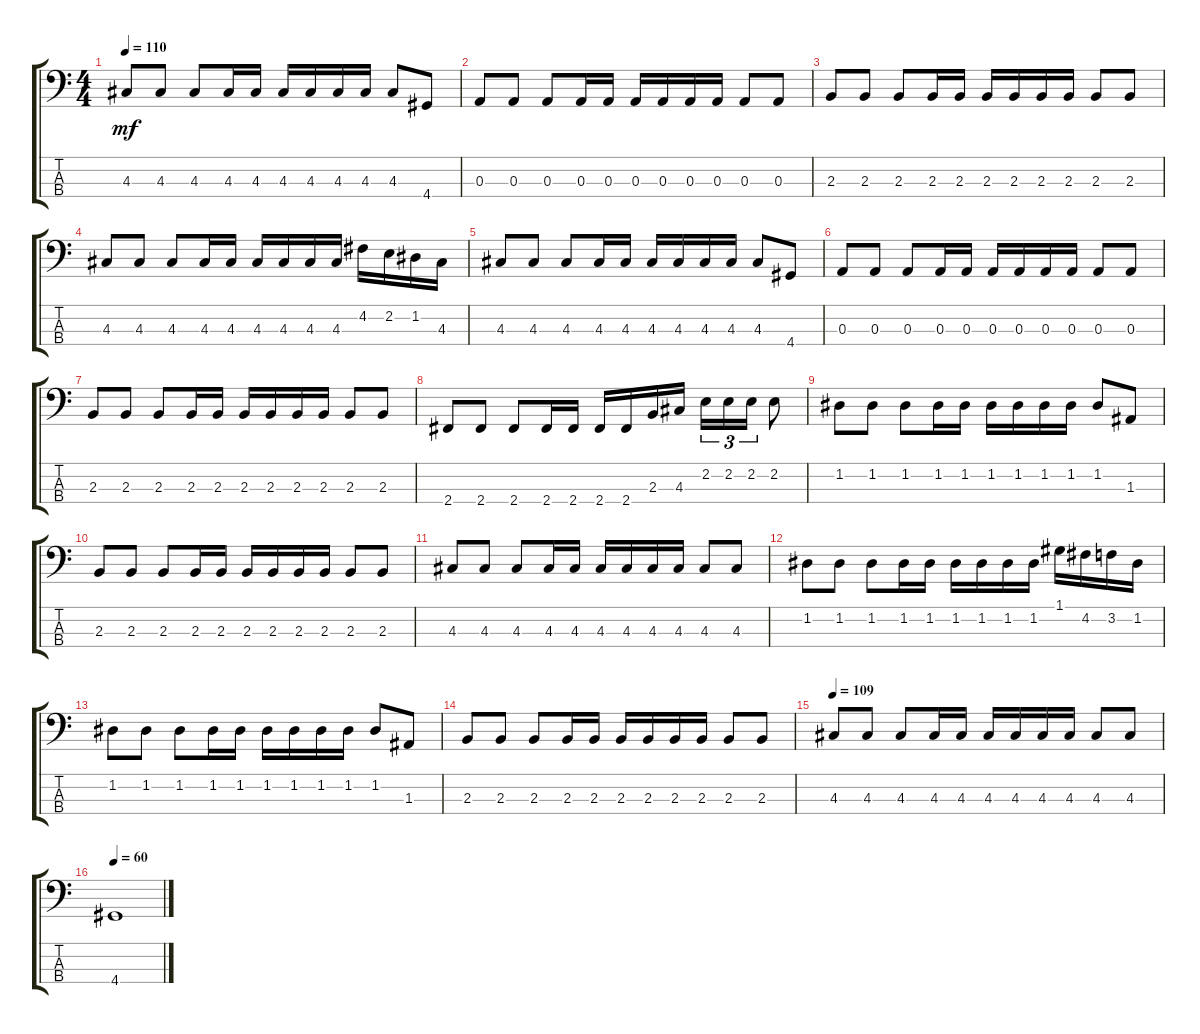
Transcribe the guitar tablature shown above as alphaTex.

\track "" {instrument electricbassfinger}
\staff {score tabs}
\tuning (G2 D2 A1 E1) {hide}
\ts (4 4)
\tempo 110
\clef f4
\ks c
4.3.8{dy mf} 4.3.8 4.3.8 4.3.16 4.3.16 4.3.16 4.3.16 4.3.16 4.3.16 4.3.8 4.4.8 |
0.3.8 0.3.8 0.3.8 0.3.16 0.3.16 0.3.16 0.3.16 0.3.16 0.3.16 0.3.8 0.3.8 |
2.3.8 2.3.8 2.3.8 2.3.16 2.3.16 2.3.16 2.3.16 2.3.16 2.3.16 2.3.8 2.3.8 |
4.3.8 4.3.8 4.3.8 4.3.16 4.3.16 4.3.16 4.3.16 4.3.16 4.3.16 4.2.16 2.2.16 1.2.16 4.3.16 |
4.3.8 4.3.8 4.3.8 4.3.16 4.3.16 4.3.16 4.3.16 4.3.16 4.3.16 4.3.8 4.4.8 |
0.3.8 0.3.8 0.3.8 0.3.16 0.3.16 0.3.16 0.3.16 0.3.16 0.3.16 0.3.8 0.3.8 |
2.3.8 2.3.8 2.3.8 2.3.16 2.3.16 2.3.16 2.3.16 2.3.16 2.3.16 2.3.8 2.3.8 |
2.4.8 2.4.8 2.4.8 2.4.16 2.4.16 2.4.16 2.4.16 2.3.16 4.3.16 2.2.16{tu (3 2)} 2.2.16{tu (3 2)} 2.2.16{tu (3 2)} 2.2.8 |
1.2.8 1.2.8 1.2.8 1.2.16 1.2.16 1.2.16 1.2.16 1.2.16 1.2.16 1.2.8 1.3.8 |
2.3.8 2.3.8 2.3.8 2.3.16 2.3.16 2.3.16 2.3.16 2.3.16 2.3.16 2.3.8 2.3.8 |
4.3.8 4.3.8 4.3.8 4.3.16 4.3.16 4.3.16 4.3.16 4.3.16 4.3.16 4.3.8 4.3.8 |
1.2.8 1.2.8 1.2.8 1.2.16 1.2.16 1.2.16 1.2.16 1.2.16 1.2.16 1.1.16 4.2.16 3.2.16 1.2.16 |
1.2.8 1.2.8 1.2.8 1.2.16 1.2.16 1.2.16 1.2.16 1.2.16 1.2.16 1.2.8 1.3.8 |
2.3.8 2.3.8 2.3.8 2.3.16 2.3.16 2.3.16 2.3.16 2.3.16 2.3.16 2.3.8 2.3.8 |
\tempo 109
4.3.8 4.3.8 4.3.8 4.3.16 4.3.16 4.3.16 4.3.16 4.3.16 4.3.16 4.3.8 4.3.8 |
\tempo 60
4.4.1
